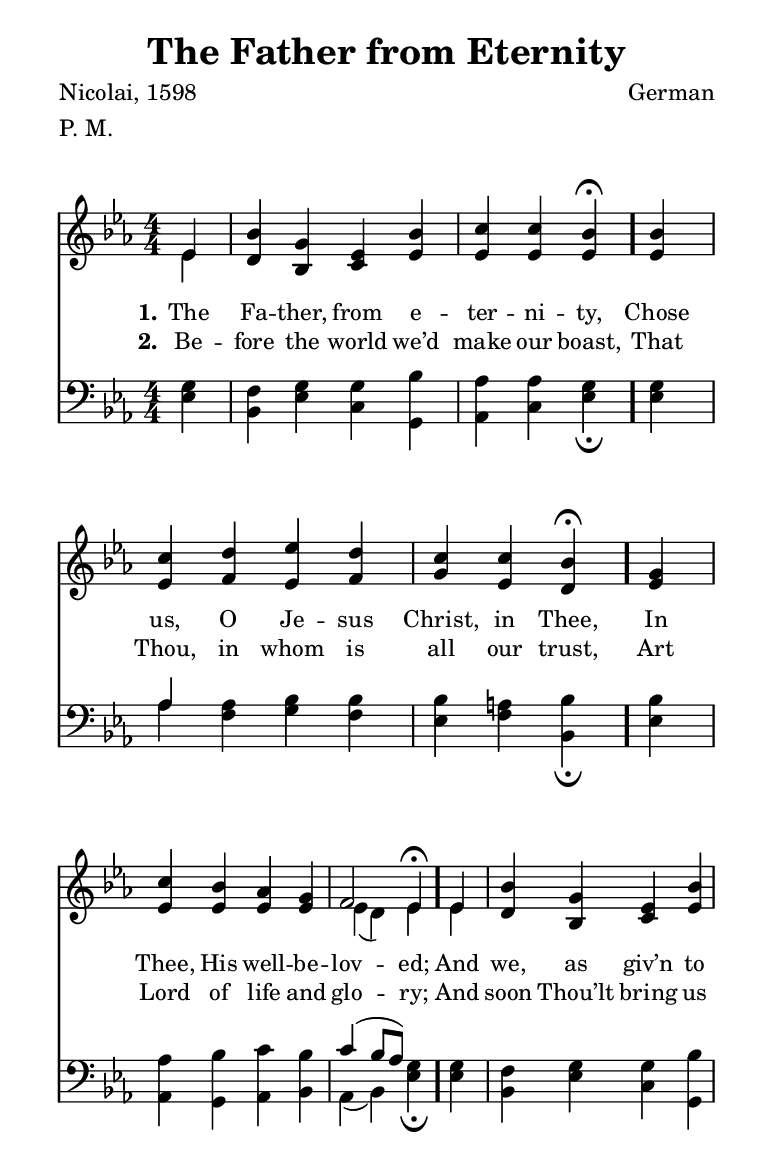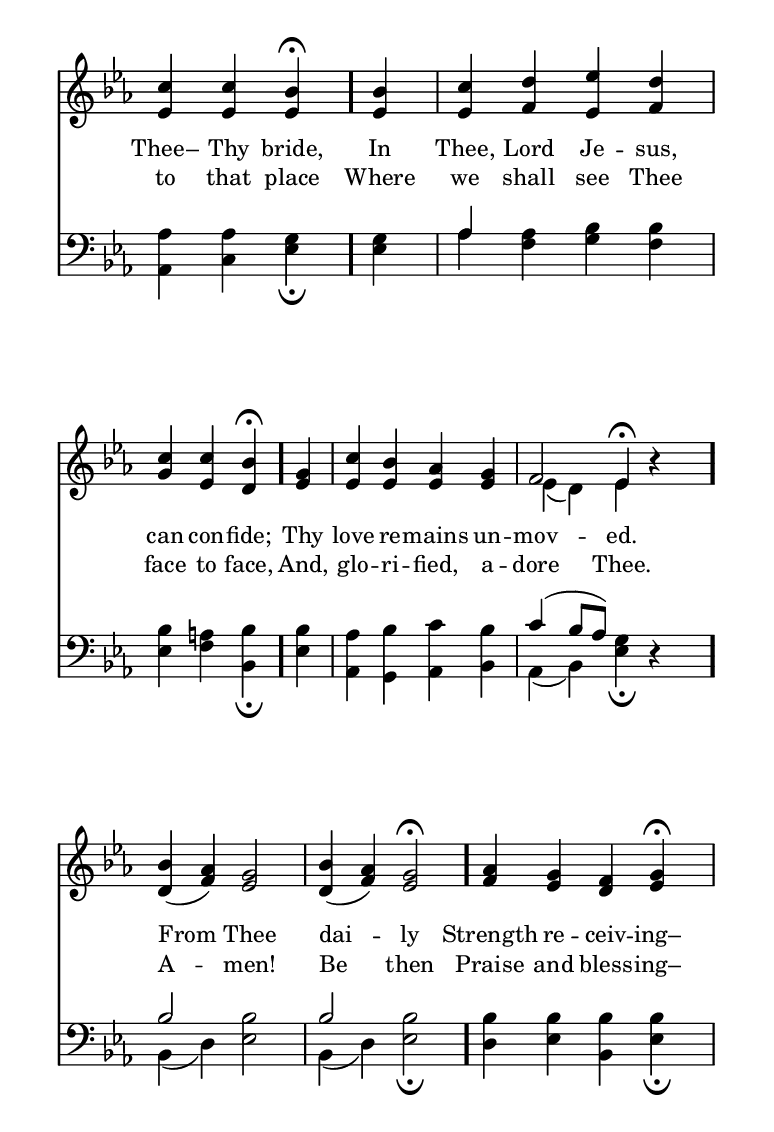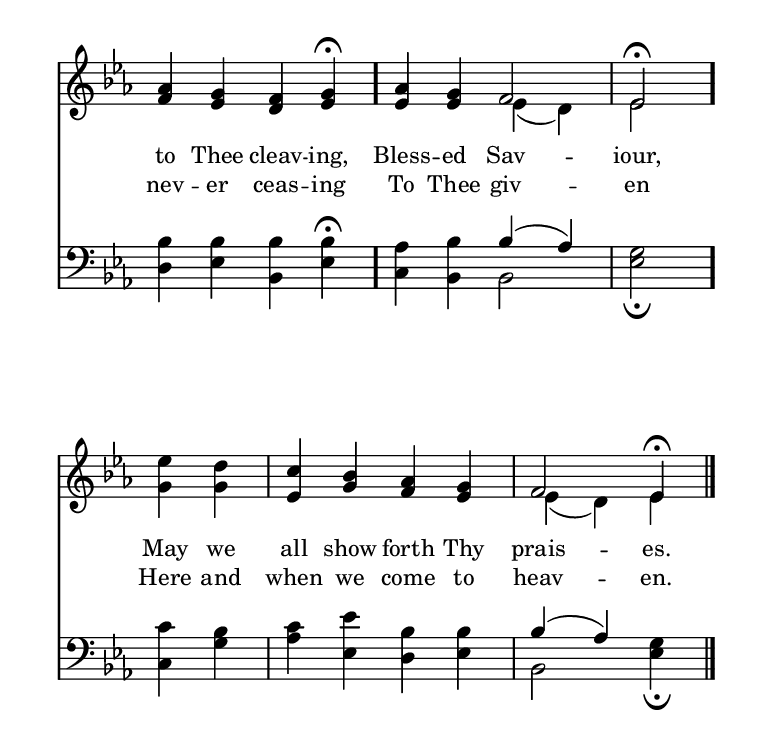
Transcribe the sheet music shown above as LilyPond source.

\include "common/global.ily"
\paper {
  \include "common/paper.ily"
}

\header{
  hymnnumber = "378"
  title = "The Father from Eternity"
  tunename = ""
  meter = "P. M."
  poet = "Nicolai, 1598"
  composer = "German"
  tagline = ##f
}

ta = { \tempo 4=80 }
tb = { \tempo 4=40 }

global = {
  \include "common/overrides.ily"
  \override Staff.TimeSignature.style = #'numbered
  \time 4/4
  \override Score.MetronomeMark.transparent = ##t % hide all fermata changes too
  \ta
  \key ees \major
  \partial 4
  \autoBeamOff
}

notesSoprano = {
\global
\relative c' {

  ees | bes' g ees bes' | c c \tb bes\fermata \ta
  bes4 | c d ees d | c c \tb bes\fermata \ta
  g4 | c bes aes g | f2 \tb ees4\fermata \ta
  ees | bes' g ees bes' | c c \tb bes\fermata \ta
  bes4 | c d ees d | c c \tb bes\fermata \ta
  g4 | c bes aes g | f2 \tb ees4\fermata \ta r4

  bes'4( aes) g2 | bes4( aes) \tb g2\fermata \ta |
  aes4 g f \tb g\fermata \ta | aes4 g f \tb g\fermata \ta
  aes4 g f2 | \tb ees\fermata \ta
  ees'4 d | c bes aes g | f2 \tb ees4\fermata \ta

  \bar "|."

}
}

notesAlto = {
\global
\relative e' {

  ees4 | d bes c ees | ees ees ees
  ees | ees f ees f | g ees d
  ees | ees ees ees ees | ees( d) ees
  ees4 | d bes c ees | ees ees ees
  ees | ees f ees f | g ees d
  ees | ees ees ees ees | ees( d) ees r4

  d4( f) ees2 | d4( f) ees2 |
  f4 ees d ees | f4 ees d ees |
  ees4 ees ees( d) | ees2
  g4 g | ees g f ees | ees( d) ees


}
}

notesTenor = {
\global
\relative a {

  g4 | f g g bes | aes aes g
  g4 | aes aes bes bes | bes a bes
  bes4 | aes bes c bes | c( bes8[ aes]) g4
  g4 | f g g bes | aes aes g
  g4 | aes aes bes bes | bes a bes
  bes4 | aes bes c bes | c( bes8[ aes]) g4 r4

  bes2 bes | bes bes |
  bes4 bes bes bes | bes bes bes bes |
  aes bes bes( aes) | g2
  c4 bes | c ees bes bes | bes( aes) g

}
}

notesBass = {
\global
\relative f {

  ees4 | bes ees c g | aes c ees_\fermata
  ees4 | aes f g f | ees f bes,_\fermata
  ees | aes, g aes bes | aes( bes) ees_\fermata
  ees4 | bes ees c g | aes c ees_\fermata
  ees4 | aes f g f | ees f bes,_\fermata
  ees | aes, g aes bes | aes( bes) ees_\fermata r4

  bes4( d) ees2 | bes4( d) ees2_\fermata |
  d4 ees bes ees_\fermata | d4 ees bes ees\fermata |
  c4 bes bes2 | ees_\fermata
  c4 g' | aes ees d ees | bes2 ees4_\fermata

}
}

wordsA = \lyricmode {
\set stanza = "1."

The Fa -- ther, from e -- ter -- ni -- ty, \bar "."
Chose us, O Je -- sus Christ, in Thee, \bar "."
In Thee, His well -- be -- lov -- ed; \bar "."
And we, as giv’n to Thee– Thy bride, \bar "."
In Thee, Lord Je -- sus, can con -- fide; \bar "."
Thy love re -- mains un -- mov -- ed. \bar "."
From Thee dai -- ly \bar "."
Strength re -- ceiv -- ing– to Thee cleav -- ing, \bar "."
Bless -- ed Sav -- iour, \bar "."
May we all show forth Thy prais -- es. \bar "."

}

wordsB = \lyricmode {
\set stanza = "2."

Be -- fore the world we’d make our boast,
That Thou, in whom is all our trust,
Art Lord of life and glo -- ry;
And soon Thou’lt bring us to that place
Where we shall see Thee face to face,
And, glo -- ri -- fied, a -- dore Thee.
A -- men! Be then
Praise and bless -- ing– nev -- er ceas -- ing
To Thee giv -- en
Here and when we come to heav -- en.

}

\score {
  \context ChoirStaff <<
    \context Staff = upper <<
      \set Staff.autoBeaming = ##f
      \set ChoirStaff.systemStartDelimiter = #'SystemStartBar
      \set ChoirStaff.printPartCombineTexts = ##f
      \partcombine #'(2 . 9) \notesSoprano \notesAlto
      \context NullVoice = sopranos { \voiceOne << \notesSoprano >> }
      \context Lyrics = one \lyricsto sopranos \wordsA
      \context Lyrics = two \lyricsto sopranos \wordsB
    >>
    \context Staff = men <<
      \set Staff.autoBeaming = ##f
      \clef bass
      \set ChoirStaff.printPartCombineTexts = ##f
      \partcombine #'(2 . 9) \notesTenor \notesBass
    >>
  >>
  \layout {
    \include "common/layout.ily"
  }
  \midi{
    \include "common/midi.ily"
  }
}

\version "2.19.49"  % necessary for upgrading to future LilyPond versions.

% vi:set et ts=2 sw=2 ai nocindent syntax=lilypond:
